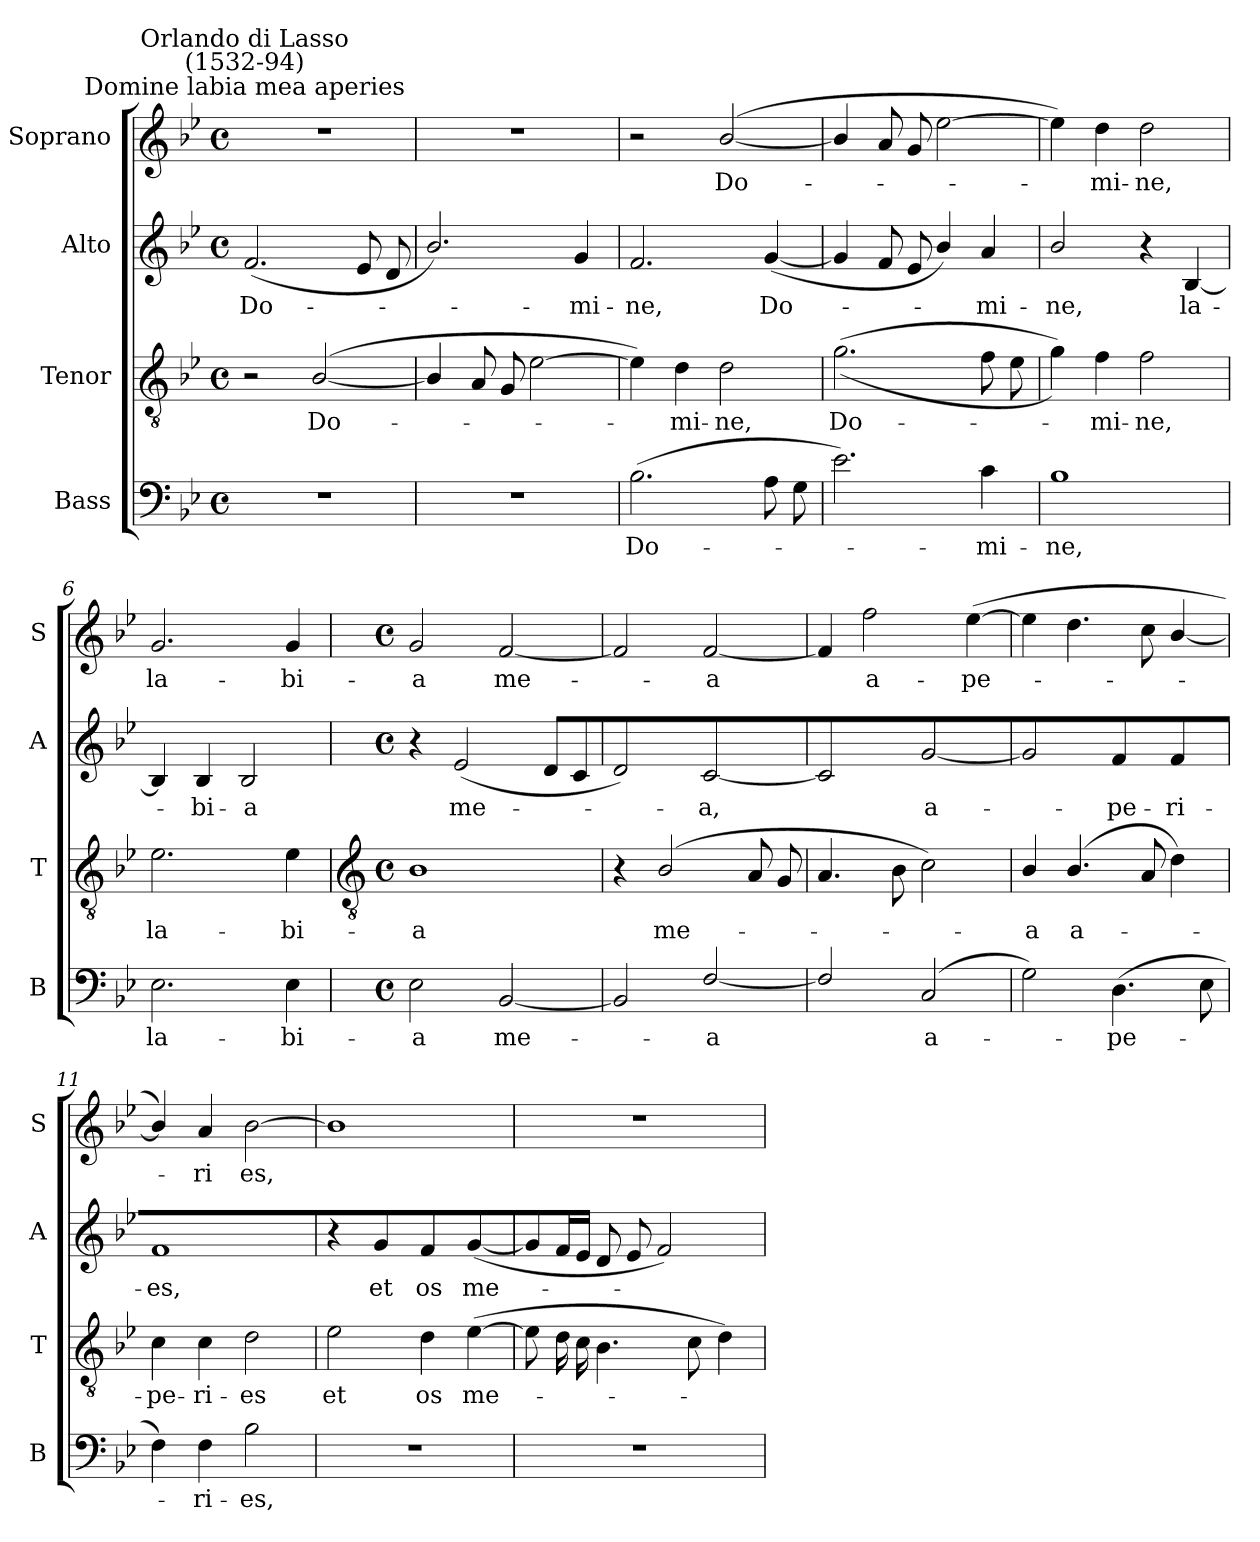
**kern	**text	**kern	**text	**kern	**text	**kern	**text
*part4	*part4	*part3	*part3	*part2	*part2	*part1	*part1
*staff4	*staff4	*staff3	*staff3	*staff2	*staff2	*staff1	*staff1
*I"Bass	*	*I"Tenor	*	*I"Alto	*	*I"Soprano	*
*I'B	*	*I'T	*	*I'A	*	*I'S	*
*clefF4	*	*clefGv2	*	*clefG2	*	*clefG2	*
*k[b-e-]	*	*k[b-e-]	*	*k[b-e-]	*	*k[b-e-]	*
*B-:	*	*B-:	*	*B-:	*	*B-:	*
*M4/4	*	*M4/4	*	*M4/4	*	*M4/4	*
*met(c)	*	*met(c)	*	*met(c)	*	*met(c)	*
=1	=1	=1	=1	=1	=1	=1	=1
!	!	!	!	!	!	!LO:TX:a:cj:t=Domine labia mea aperies	!
!	!	!	!	!	!	!LO:TX:a:cj:t=Orlando di Lasso\n(1532-94)	!
!	!	!	!	!	!LO:LY:b	!	!
1r	.	2r	.	(<2.f	Do-	1r	.
!	!	!	!LO:LY:b	!	!	!	!
.	.	(>[2B-/	Do-	.	.	.	.
.	.	.	.	8e-L	.	.	.
.	.	.	.	8d	.	.	.
=2	=2	=2	=2	=2	=2	=2	=2
1r	.	4B-/]	.	2.b-/)	.	1r	.
.	.	8AL	.	.	.	.	.
.	.	8G	.	.	.	.	.
.	.	[2e-	.	.	.	.	.
!	!	!	!	!	!LO:LY:b	!	!
.	.	.	.	4g	mi-	.	.
=3	=3	=3	=3	=3	=3	=3	=3
!	!LO:LY:b	!	!	!	!LO:LY:b	!	!
(>2.B-	Do-	4e-])	.	2.f	-ne,	2r	.
!	!	!	!LO:LY:b	!	!	!	!
.	.	4d	mi-	.	.	.	.
!	!	!	!LO:LY:b	!	!	!	!LO:LY:b
.	.	2d	-ne,	.	.	(<[2b-/	Do-
!	!	!	!	!	!LO:LY:b	!	!
8AL	.	.	.	(<[4g	Do-	.	.
8G	.	.	.	.	.	.	.
=4	=4	=4	=4	=4	=4	=4	=4
!	!	!	!LO:LY:b	!	!	!	!
2.e-)	.	(>(>2.g	Do-	4g]	.	4b-/]	.
.	.	.	.	8f	.	8aL	.
.	.	.	.	8e-	.	8g	.
.	.	.	.	4b-/)	.	[2ee-	.
!	!LO:LY:b	!	!	!	!LO:LY:b	!	!
4c	mi-	8f	.	4a	mi-	.	.
.	.	8e-	.	.	.	.	.
=5	=5	=5	=5	=5	=5	=5	=5
!	!LO:LY:b	!	!	!	!LO:LY:b	!	!
1B-	-ne,	4g))	.	2b-/	-ne,	4ee-])	.
!	!	!	!LO:LY:b	!	!	!	!LO:LY:b
.	.	4f	mi-	.	.	4dd\	mi-
!	!	!	!LO:LY:b	!	!	!	!LO:LY:b
.	.	2f	-ne,	4r	.	2dd\	-ne,
!	!	!	!	!	!LO:LY:b	!	!
.	.	.	.	[4B-	la-	.	.
=6	=6	=6	=6	=6	=6	=6	=6
!	!LO:LY:b	!	!LO:LY:b	!	!	!	!LO:LY:b
2.E-	la-	2.e-	la-	4B-]	.	2.g	la-
!	!	!	!	!	!LO:LY:b	!	!
.	.	.	.	4B-	bi-	.	.
!	!	!	!	!	!LO:LY:b	!	!
.	.	.	.	2B-	-a	.	.
!	!LO:LY:b	!	!LO:LY:b	!	!	!	!LO:LY:b
4E-	-bi-	4e-	-bi-	.	.	4g	-bi-
!!LO:LB:g=z
=7	=7	=7	=7	=7	=7	=7	=7
*	*	*clefGv2	*	*	*	*	*
*M4/4	*	*M4/4	*	*M4/4	*	*M4/4	*
*met(c)	*	*met(c)	*	*met(c)	*	*met(c)	*
!	!LO:LY:b	!	!LO:LY:b	!	!	!	!LO:LY:b
2E-	-a	1B-	-a	4r	.	2g	-a
!	!	!	!	!	!LO:LY:b	!	!
.	.	.	.	(<2e-	me-	.	.
!	!LO:LY:b	!	!	!	!	!	!LO:LY:b
[2BB-	me-	.	.	.	.	[2f	me-
.	.	.	.	8dL	.	.	.
.	.	.	.	8c	.	.	.
=8	=8	=8	=8	=8	=8	=8	=8
2BB-]	.	4r	.	2d)	.	2f]	.
!	!	!	!LO:LY:b	!	!	!	!
.	.	(>2B-/	me-	.	.	.	.
!	!LO:LY:b	!	!	!	!LO:LY:b	!	!LO:LY:b
[2F/	a	.	.	[2c	a,	[2f	a
.	.	8AL	.	.	.	.	.
.	.	8G	.	.	.	.	.
=9	=9	=9	=9	=9	=9	=9	=9
2F/]	.	4.A	.	2c]	.	4f]	.
!	!	!	!	!	!	!	!LO:LY:b
.	.	.	.	.	.	2ff	a-
.	.	8B-	.	.	.	.	.
!	!LO:LY:b	!	!	!	!LO:LY:b	!	!
(<2C	a-	2c)	.	[2g	a-	.	.
!	!	!	!	!	!	!	!LO:LY:b
.	.	.	.	.	.	(>[4ee-	-pe-
=10	=10	=10	=10	=10	=10	=10	=10
!	!	!	!LO:LY:b	!	!	!	!
2G)	.	4B-/	a	2g]	.	4ee-]	.
!	!	!	!LO:LY:b	!	!	!	!
.	.	(<4.B-/	a-	.	.	4.dd	.
!	!LO:LY:b	!	!	!	!LO:LY:b	!	!
(>4.D	pe-	.	.	4f	pe-	.	.
.	.	8A	.	.	.	8ccL	.
!	!	!	!	!	!LO:LY:b	!	!
.	.	4d)	.	4f	-ri-	[4b-/	.
8E-L	.	.	.	.	.	.	.
=11	=11	=11	=11	=11	=11	=11	=11
!	!	!	!LO:LY:b	!	!LO:LY:b	!	!
4F)	.	4c	pe-	1f	-es,	4b-/])	.
!	!LO:LY:b	!	!LO:LY:b	!	!	!	!LO:LY:b
4F	ri-	4c	-ri-	.	.	4a	ri
!	!LO:LY:b	!	!LO:LY:b	!	!	!	!LO:LY:b
2B-	-es,	2d	-es	.	.	[2b-	es,
=12	=12	=12	=12	=12	=12	=12	=12
!	!	!	!LO:LY:b	!	!	!	!
1r	.	2e-	et	4r	.	1b-]	.
!	!	!	!	!	!LO:LY:b	!	!
.	.	.	.	4g	et	.	.
!	!	!	!LO:LY:b	!	!LO:LY:b	!	!
.	.	4d	os	4f	os	.	.
!	!	!	!LO:LY:b	!	!LO:LY:b	!	!
.	.	(>[4e-	me-	(<[4g	me-	.	.
=13	=13	=13	=13	=13	=13	=13	=13
1r	.	8e-]	.	8g]	.	1r	.
.	.	16dL	.	16fL	.	.	.
.	.	16c	.	16e-JJ	.	.	.
.	.	4.B-	.	8dL	.	.	.
.	.	.	.	8e-	.	.	.
.	.	.	.	2f)	.	.	.
.	.	8c	.	.	.	.	.
.	.	4d)	.	.	.	.	.
=	=	=	=	=	=	=	=
*-	*-	*-	*-	*-	*-	*-	*-
